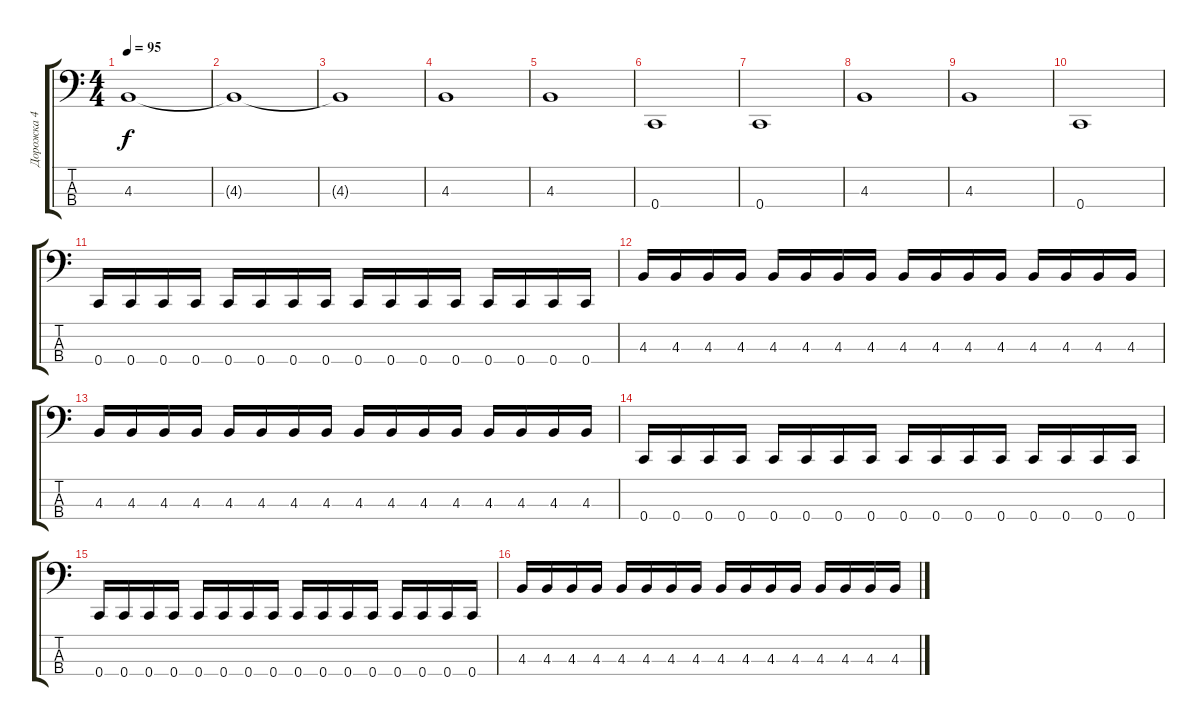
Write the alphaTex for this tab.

\track ("Дорожка 4" "Дорожка 4") {instrument electricbassfinger}
\staff {score tabs}
\tuning (F2 C2 G1 C1) {hide}
\ts (4 4)
\tempo 95
\clef f4
\ks c
4.3{t}.1{dy f} |
4.3{t}.1 |
4.3{t}.1 |
4.3.1 |
4.3.1 |
0.4.1 |
0.4.1 |
4.3.1 |
4.3.1 |
0.4.1 |
0.4.16 0.4.16 0.4.16 0.4.16 0.4.16 0.4.16 0.4.16 0.4.16 0.4.16 0.4.16 0.4.16 0.4.16 0.4.16 0.4.16 0.4.16 0.4.16 |
4.3.16 4.3.16 4.3.16 4.3.16 4.3.16 4.3.16 4.3.16 4.3.16 4.3.16 4.3.16 4.3.16 4.3.16 4.3.16 4.3.16 4.3.16 4.3.16 |
4.3.16 4.3.16 4.3.16 4.3.16 4.3.16 4.3.16 4.3.16 4.3.16 4.3.16 4.3.16 4.3.16 4.3.16 4.3.16 4.3.16 4.3.16 4.3.16 |
0.4.16 0.4.16 0.4.16 0.4.16 0.4.16 0.4.16 0.4.16 0.4.16 0.4.16 0.4.16 0.4.16 0.4.16 0.4.16 0.4.16 0.4.16 0.4.16 |
0.4.16 0.4.16 0.4.16 0.4.16 0.4.16 0.4.16 0.4.16 0.4.16 0.4.16 0.4.16 0.4.16 0.4.16 0.4.16 0.4.16 0.4.16 0.4.16 |
4.3.16 4.3.16 4.3.16 4.3.16 4.3.16 4.3.16 4.3.16 4.3.16 4.3.16 4.3.16 4.3.16 4.3.16 4.3.16 4.3.16 4.3.16 4.3.16
